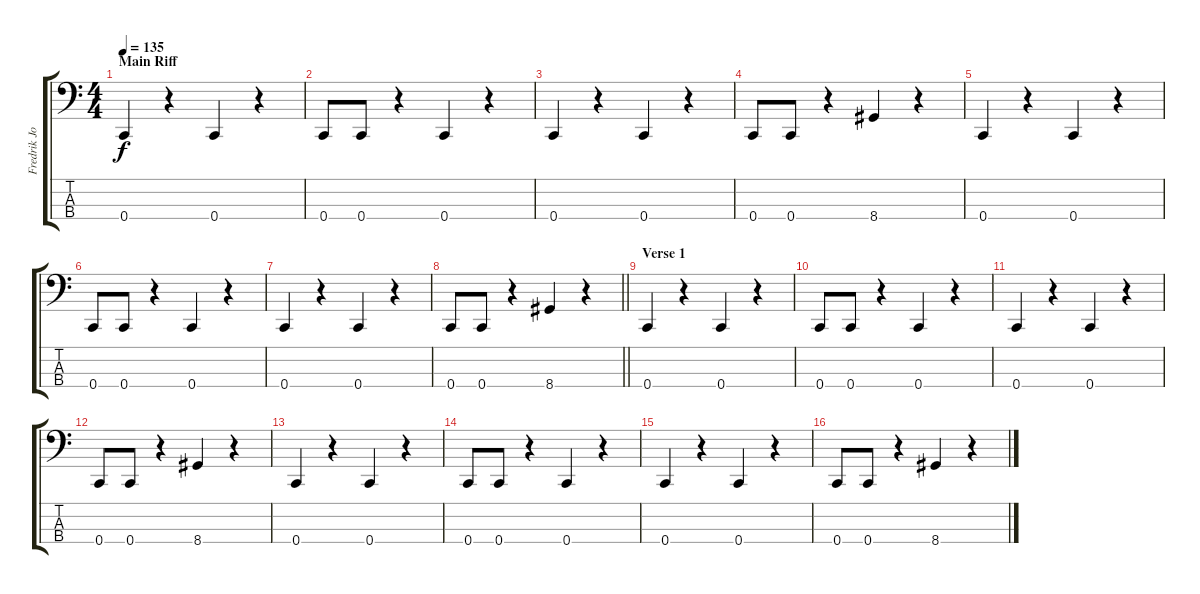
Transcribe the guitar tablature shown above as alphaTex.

\track ("Fredrik Johansson " "Fredrik Jo") {instrument electricbassfinger}
\staff {score tabs}
\tuning (F2 C2 G1 C1) {hide}
\ts (4 4)
\section ("" "Main Riff")
\tempo 135
\clef f4
\ks c
0.4.4{dy f} r.4 0.4.4 r.4 |
0.4.8 0.4.8 r.4 0.4.4 r.4 |
0.4.4 r.4 0.4.4 r.4 |
0.4.8 0.4.8 r.4 8.4.4 r.4 |
0.4.4 r.4 0.4.4 r.4 |
0.4.8 0.4.8 r.4 0.4.4 r.4 |
0.4.4 r.4 0.4.4 r.4 |
\barLineRight lightlight
0.4.8 0.4.8 r.4 8.4.4 r.4 |
\section ("" "Verse 1")
0.4.4 r.4 0.4.4 r.4 |
0.4.8 0.4.8 r.4 0.4.4 r.4 |
0.4.4 r.4 0.4.4 r.4 |
0.4.8 0.4.8 r.4 8.4.4 r.4 |
0.4.4 r.4 0.4.4 r.4 |
0.4.8 0.4.8 r.4 0.4.4 r.4 |
0.4.4 r.4 0.4.4 r.4 |
0.4.8 0.4.8 r.4 8.4.4 r.4
